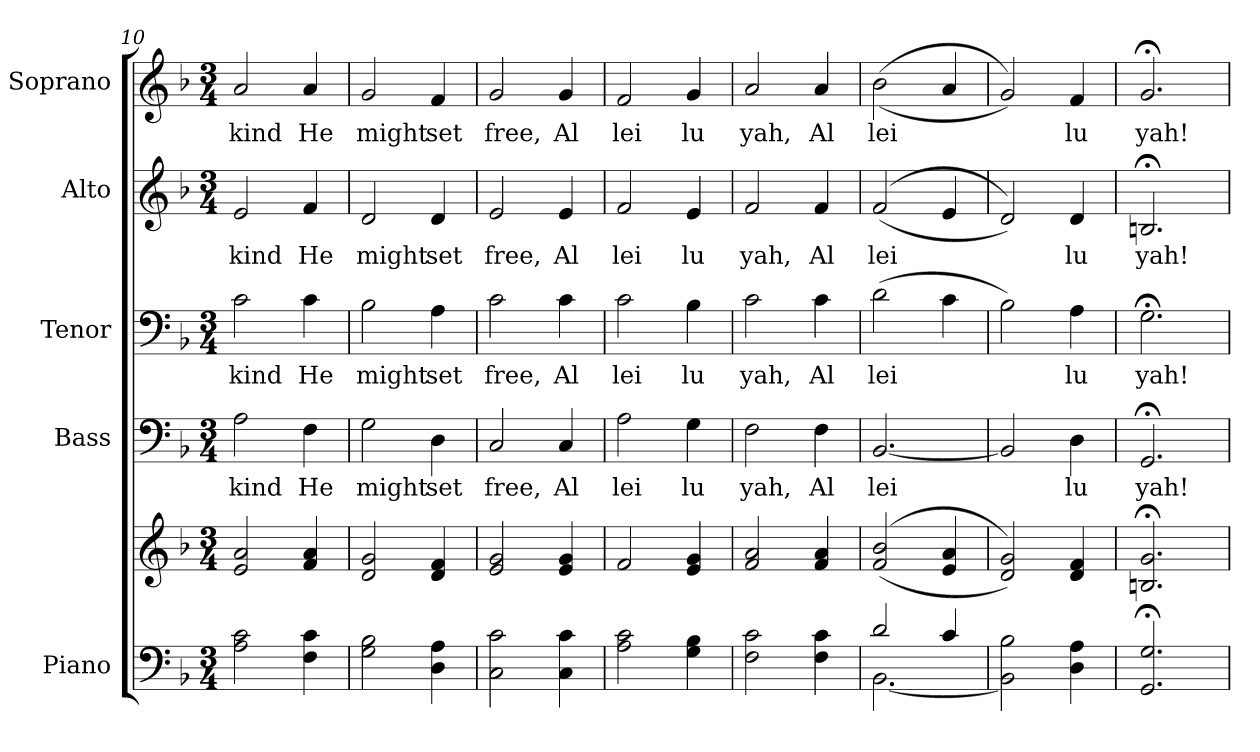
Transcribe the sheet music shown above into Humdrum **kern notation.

**kern	**kern	**kern	**text	**kern	**text	**kern	**text	**kern	**text
*part5	*part5	*part4	*part4	*part3	*part3	*part2	*part2	*part1	*part1
*staff6	*staff5	*staff4	*staff4	*staff3	*staff3	*staff2	*staff2	*staff1	*staff1
*I"Piano	*	*I"Bass	*	*I"Tenor	*	*I"Alto	*	*I"Soprano	*
*I'Pno.	*	*I'B.	*	*I'T.	*	*I'A.	*	*I'S.	*
!!LO:PB:g=z
*clefF4	*clefG2	*clefF4	*	*clefF4	*	*clefG2	*	*clefG2	*
*k[b-]	*k[b-]	*k[b-]	*	*k[b-]	*	*k[b-]	*	*k[b-]	*
*F:	*F:	*F:	*	*F:	*	*F:	*	*F:	*
*M3/4	*M3/4	*M3/4	*	*M3/4	*	*M3/4	*	*M3/4	*
=10	=10	=10	=10	=10	=10	=10	=10	=10	=10
!	!	!	!LO:LY:b:color=#000000	!	!	!	!	!	!
!	!	!	!	!	!LO:LY:b:color=#000000	!	!	!	!
!	!	!	!	!	!	!	!LO:LY:b:color=#000000	!	!
!	!	!	!	!	!	!	!	!	!LO:LY:b:color=#000000
2Ai\ 2ci	2ei/ 2ai	2Ai\	-kind	2ci\	-kind	2ei/	-kind	2ai/	-kind
!	!	!	!LO:LY:b:color=#000000	!	!	!	!	!	!
!	!	!	!	!	!LO:LY:b:color=#000000	!	!	!	!
!	!	!	!	!	!	!	!LO:LY:b:color=#000000	!	!
!	!	!	!	!	!	!	!	!	!LO:LY:b:color=#000000
4Fi\ 4ci	4fi/ 4ai	4Fi\	He	4ci\	He	4fi/	He	4ai/	He
=11	=11	=11	=11	=11	=11	=11	=11	=11	=11
!	!	!	!LO:LY:b:color=#000000	!	!	!	!	!	!
!	!	!	!	!	!LO:LY:b:color=#000000	!	!	!	!
!	!	!	!	!	!	!	!LO:LY:b:color=#000000	!	!
!	!	!	!	!	!	!	!	!	!LO:LY:b:color=#000000
2Gi\ 2B-i	2di/ 2gi	2Gi\	might	2B-i\	might	2di/	might	2gi/	might
!	!	!	!LO:LY:b:color=#000000	!	!	!	!	!	!
!	!	!	!	!	!LO:LY:b:color=#000000	!	!	!	!
!	!	!	!	!	!	!	!LO:LY:b:color=#000000	!	!
!	!	!	!	!	!	!	!	!	!LO:LY:b:color=#000000
4Di\ 4Ai	4di/ 4fi	4Di\	set	4Ai\	set	4di/	set	4fi/	set
=12	=12	=12	=12	=12	=12	=12	=12	=12	=12
!	!	!	!LO:LY:b:color=#000000	!	!	!	!	!	!
!	!	!	!	!	!LO:LY:b:color=#000000	!	!	!	!
!	!	!	!	!	!	!	!LO:LY:b:color=#000000	!	!
!	!	!	!	!	!	!	!	!	!LO:LY:b:color=#000000
2Ci\ 2ci	2ei/ 2gi	2Ci/	free,	2ci\	free,	2ei/	free,	2gi/	free,
!	!	!	!LO:LY:b:color=#000000	!	!	!	!	!	!
!	!	!	!	!	!LO:LY:b:color=#000000	!	!	!	!
!	!	!	!	!	!	!	!LO:LY:b:color=#000000	!	!
!	!	!	!	!	!	!	!	!	!LO:LY:b:color=#000000
4Ci\ 4ci	4ei/ 4gi	4Ci/	Al	4ci\	Al	4ei/	Al	4gi/	Al
=13	=13	=13	=13	=13	=13	=13	=13	=13	=13
!	!	!	!LO:LY:b:color=#000000	!	!	!	!	!	!
!	!	!	!	!	!LO:LY:b:color=#000000	!	!	!	!
!	!	!	!	!	!	!	!LO:LY:b:color=#000000	!	!
!	!	!	!	!	!	!	!	!	!LO:LY:b:color=#000000
2Ai\ 2ci	2fi/	2Ai\	lei	2ci\	lei	2fi/	lei	2fi/	lei
!	!	!	!LO:LY:b:color=#000000	!	!	!	!	!	!
!	!	!	!	!	!LO:LY:b:color=#000000	!	!	!	!
!	!	!	!	!	!	!	!LO:LY:b:color=#000000	!	!
!	!	!	!	!	!	!	!	!	!LO:LY:b:color=#000000
4Gi\ 4B-i	4ei/ 4gi	4Gi\	lu	4B-i\	lu	4ei/	lu	4gi/	lu
!!LO:PB:g=z
=14	=14	=14	=14	=14	=14	=14	=14	=14	=14
!	!	!	!LO:LY:b:color=#000000	!	!	!	!	!	!
!	!	!	!	!	!LO:LY:b:color=#000000	!	!	!	!
!	!	!	!	!	!	!	!LO:LY:b:color=#000000	!	!
!	!	!	!	!	!	!	!	!	!LO:LY:b:color=#000000
2Fi\ 2ci	2fi/ 2ai	2Fi\	yah,	2ci\	yah,	2fi/	yah,	2ai/	yah,
!	!	!	!LO:LY:b:color=#000000	!	!	!	!	!	!
!	!	!	!	!	!LO:LY:b:color=#000000	!	!	!	!
!	!	!	!	!	!	!	!LO:LY:b:color=#000000	!	!
!	!	!	!	!	!	!	!	!	!LO:LY:b:color=#000000
4Fi\ 4ci	4fi/ 4ai	4Fi\	Al	4ci\	Al	4fi/	Al	4ai/	Al
=15	=15	=15	=15	=15	=15	=15	=15	=15	=15
*^	*	*	*	*	*	*	*	*	*
!	!	!	!	!LO:LY:b:color=#000000	!	!	!	!	!	!
!	!	!	!	!	!	!LO:LY:b:color=#000000	!	!	!	!
!	!	!	!	!	!	!	!	!LO:LY:b:color=#000000	!	!
!	!	!	!	!	!	!	!	!	!	!LO:LY:b:color=#000000
2di/	[<2.BB-i\	((2fi/ 2b-i	[<2.BB-i/	lei	(2di\	lei	((2fi/	lei	((2b-i\	lei
4ci/	.	4ei/ 4ai	.	.	4ci\	.	4ei/	.	4ai/	.
*v	*v	*	*	*	*	*	*	*	*	*
=16	=16	=16	=16	=16	=16	=16	=16	=16	=16
2BB-i\] 2B-i	2di/ 2gi))	2BB-i/]	.	2B-i\)	.	2di/))	.	2gi/))	.
!	!	!	!LO:LY:b:color=#000000	!	!	!	!	!	!
!	!	!	!	!	!LO:LY:b:color=#000000	!	!	!	!
!	!	!	!	!	!	!	!LO:LY:b:color=#000000	!	!
!	!	!	!	!	!	!	!	!	!LO:LY:b:color=#000000
4Di\ 4Ai	4di/ 4fi	4Di\	lu	4Ai\	lu	4di/	lu	4fi/	lu
=17	=17	=17	=17	=17	=17	=17	=17	=17	=17
!	!	!	!LO:LY:b:color=#000000	!	!	!	!	!	!
!	!	!	!	!	!LO:LY:b:color=#000000	!	!	!	!
!	!	!	!	!	!	!	!LO:LY:b:color=#000000	!	!
!	!	!	!	!	!	!	!	!	!LO:LY:b:color=#000000
2.GGi/; 2.Gi;	2.Bni/; 2.gi;	2.GG;i/	yah!	2.G;i\	yah!	2.Bn;i/	yah!	2.g;i/	yah!
=	=	=	=	=	=	=	=	=	=
*-	*-	*-	*-	*-	*-	*-	*-	*-	*-
